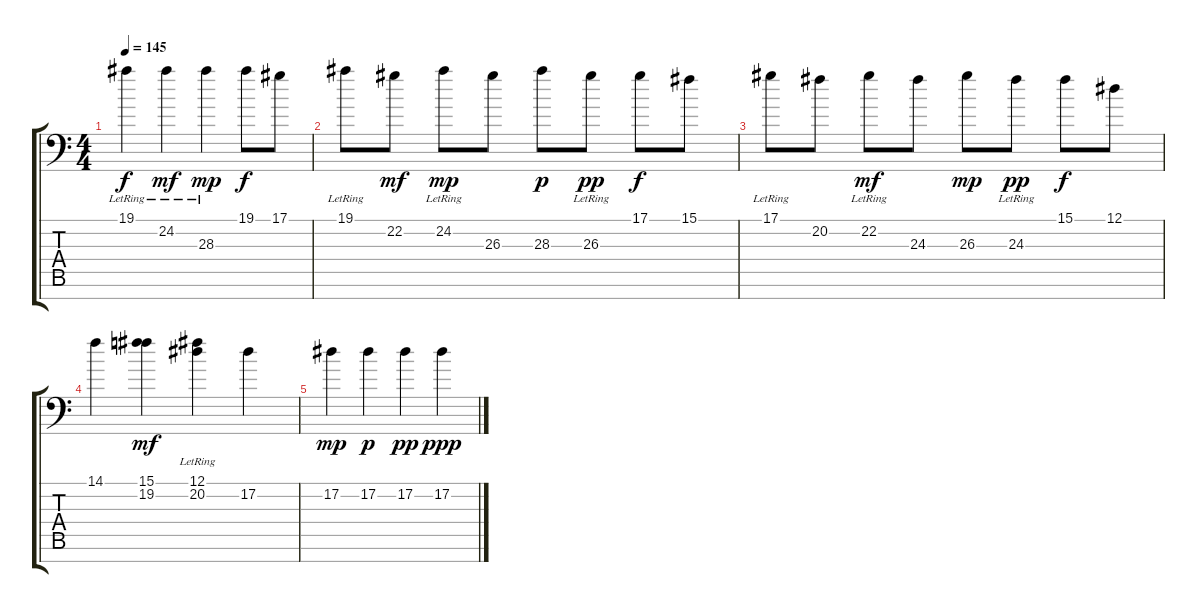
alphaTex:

\track "" {instrument orchestralharp}
\staff {score tabs}
\tuning (Eb4 Bb3 Gb3 Db3 Ab2 Eb2 Bb1) {hide}
\ts (4 4)
\tempo 145
\clef f4
\ks c
19.1{lr}.4{dy f} 24.2{lr}.4{dy mf} 28.3{lr}.4{dy mp} 19.1.8{dy f} 17.1.8 |
19.1{lr}.8 22.2.8{dy mf} 24.2{lr}.8{dy mp} 26.3.8 28.3.8{dy p} 26.3{lr}.8{dy pp} 17.1.8{dy f} 15.1.8 |
17.1{lr}.8 20.2.8 22.2{lr}.8{dy mf} 24.3.8 26.3.8{dy mp} 24.3{lr}.8{dy pp} 15.1.8{dy f} 12.1.8 |
14.1.4 (15.1 19.2).4{dy mf} (12.1{lr} 20.2).4 17.2.4 |
17.2.4{dy mp} 17.2.4{dy p} 17.2.4{dy pp} 17.2.4{dy ppp}
